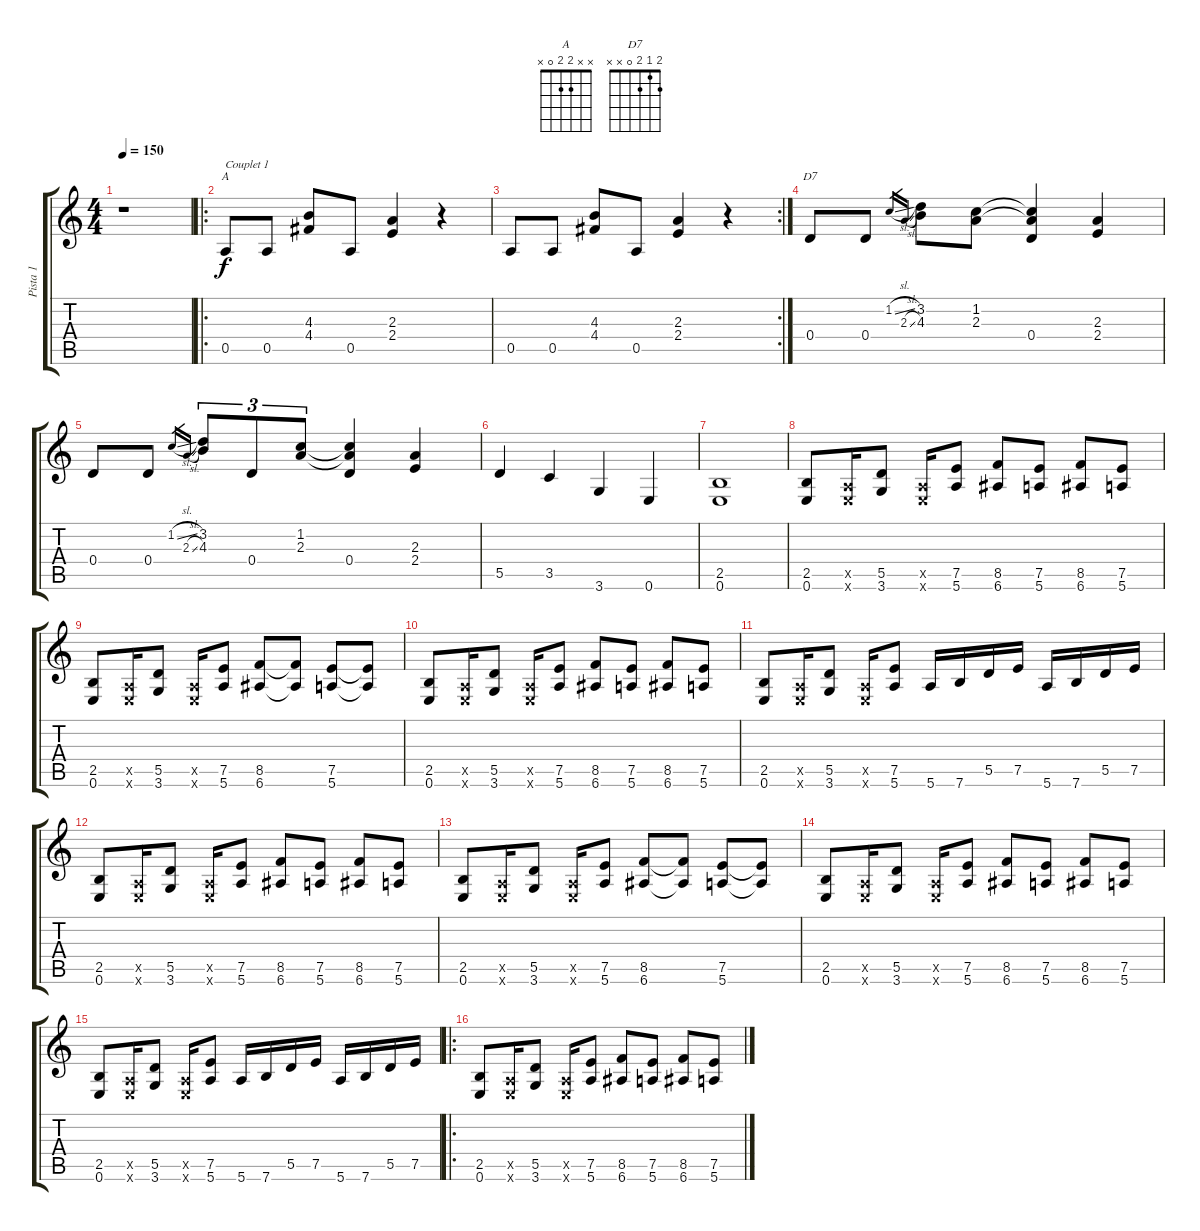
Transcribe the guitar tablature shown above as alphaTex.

\track ("Pista 1" "Pista 1") {instrument acousticguitarsteel}
\staff {score tabs}
\tuning (E4 B3 G3 D3 A2 E2) {hide}
\chord ("A" x x 2 2 0 x)
\chord ("D7" 2 1 2 0 x x)
\ts (4 4)
\tempo 150
\clef g2
\ks c
r.1{dy f instrument acousticguitarsteel} |
\ro
0.5.8{ch "A" txt "Couplet 1"} 0.5.8 (4.3 4.4).8 0.5.8 (2.3 2.4).4 r.4 |
\rc 2
0.5.8 0.5.8 (4.3 4.4).8 0.5.8 (2.3 2.4).4 r.4 |
0.4.8{ch "D7"} 0.4.8 1.2{sl}.16{gr} 2.3{sl}.16{gr} (3.2 4.3).8 (1.2 2.3).8 (1.2{t} 2.3{t} 0.4).4 (2.3 2.4).4 |
0.4.8 0.4.8 1.2{sl}.16{gr} 2.3{sl}.16{gr} (3.2 4.3).8{tu (3 2)} 0.4.8{tu (3 2)} (1.2 2.3).8{tu (3 2)} (1.2{t} 2.3{t} 0.4).4 (2.3 2.4).4 |
5.5.4 3.5.4 3.6.4 0.6.4 |
(2.5 0.6).1 |
(2.5 0.6).8 (0.5{x} 0.6{x}).16 (5.5 3.6).8 (0.5{x} 0.6{x}).16 (7.5 5.6).8 (8.5 6.6).8 (7.5 5.6).8 (8.5 6.6).8 (7.5 5.6).8 |
(2.5 0.6).8 (0.5{x} 0.6{x}).16 (5.5 3.6).8 (0.5{x} 0.6{x}).16 (7.5 5.6).8 (8.5 6.6).8 (8.5{t} 6.6{t}).8 (7.5 5.6).8 (7.5{t} 5.6{t}).8 |
(2.5 0.6).8 (0.5{x} 0.6{x}).16 (5.5 3.6).8 (0.5{x} 0.6{x}).16 (7.5 5.6).8 (8.5 6.6).8 (7.5 5.6).8 (8.5 6.6).8 (7.5 5.6).8 |
(2.5 0.6).8 (0.5{x} 0.6{x}).16 (5.5 3.6).8 (0.5{x} 0.6{x}).16 (7.5 5.6).8 5.6.16 7.6.16 5.5.16 7.5.16 5.6.16 7.6.16 5.5.16 7.5.16 |
(2.5 0.6).8 (0.5{x} 0.6{x}).16 (5.5 3.6).8 (0.5{x} 0.6{x}).16 (7.5 5.6).8 (8.5 6.6).8 (7.5 5.6).8 (8.5 6.6).8 (7.5 5.6).8 |
(2.5 0.6).8 (0.5{x} 0.6{x}).16 (5.5 3.6).8 (0.5{x} 0.6{x}).16 (7.5 5.6).8 (8.5 6.6).8 (8.5{t} 6.6{t}).8 (7.5 5.6).8 (7.5{t} 5.6{t}).8 |
(2.5 0.6).8 (0.5{x} 0.6{x}).16 (5.5 3.6).8 (0.5{x} 0.6{x}).16 (7.5 5.6).8 (8.5 6.6).8 (7.5 5.6).8 (8.5 6.6).8 (7.5 5.6).8 |
(2.5 0.6).8 (0.5{x} 0.6{x}).16 (5.5 3.6).8 (0.5{x} 0.6{x}).16 (7.5 5.6).8 5.6.16 7.6.16 5.5.16 7.5.16 5.6.16 7.6.16 5.5.16 7.5.16 |
\ro
(2.5 0.6).8 (0.5{x} 0.6{x}).16 (5.5 3.6).8 (0.5{x} 0.6{x}).16 (7.5 5.6).8 (8.5 6.6).8 (7.5 5.6).8 (8.5 6.6).8 (7.5 5.6).8
